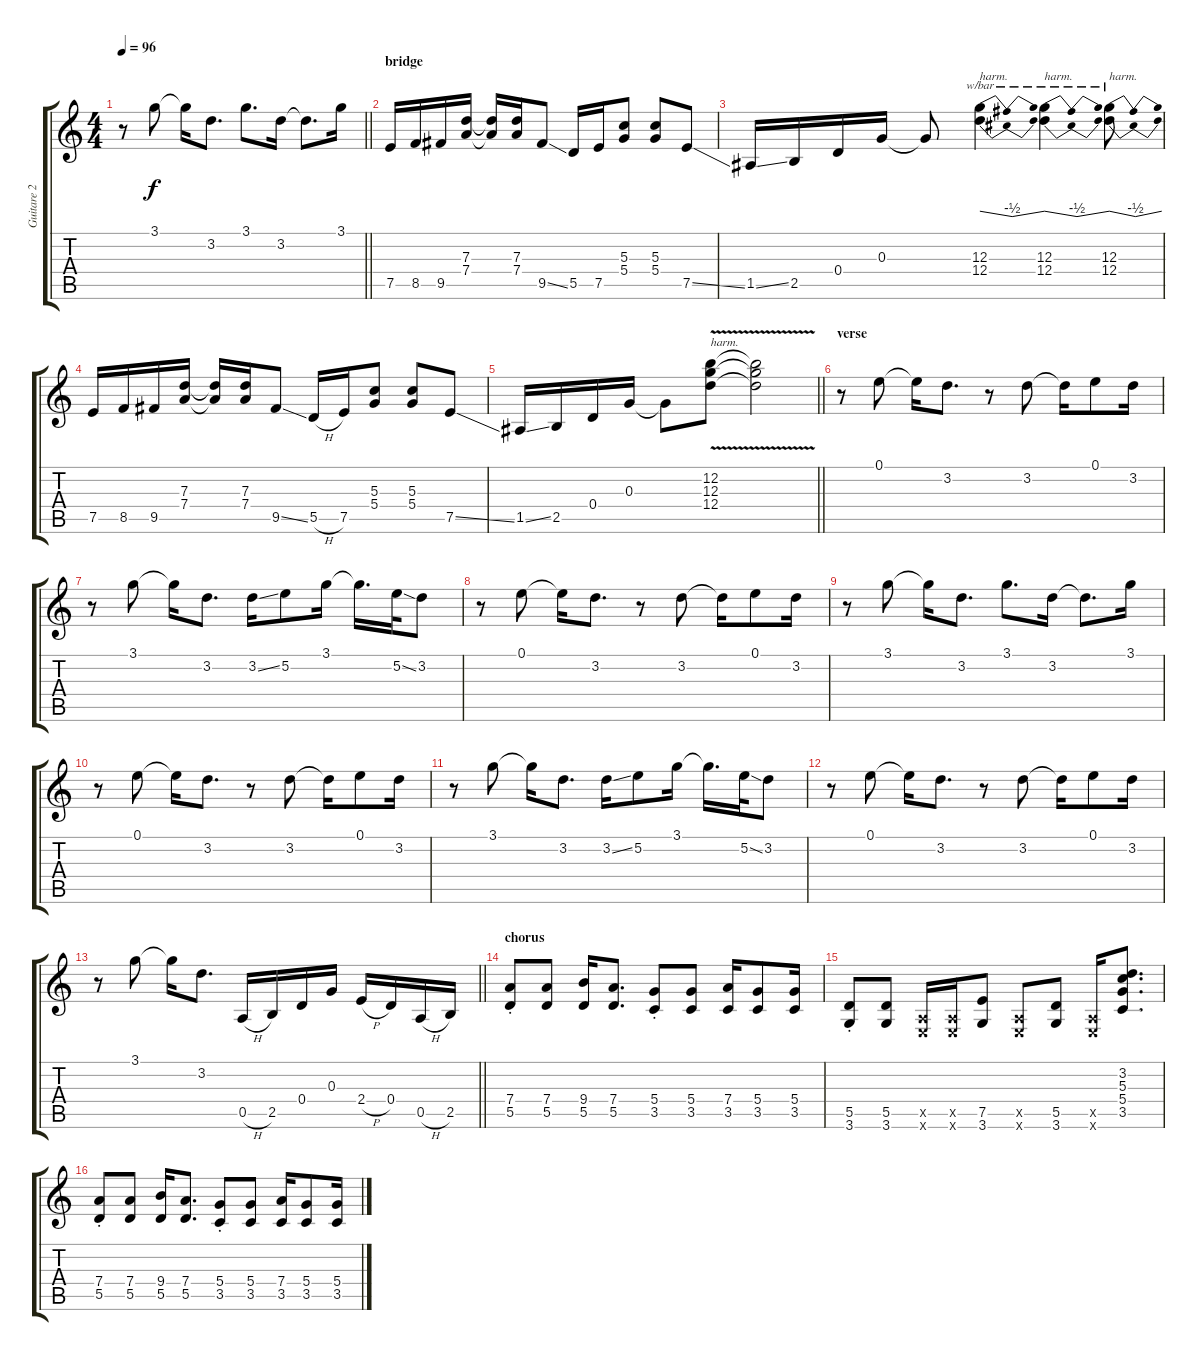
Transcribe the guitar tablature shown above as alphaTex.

\track ("Guitare 2" "Guitare 2") {instrument overdrivenguitar}
\staff {score tabs}
\tuning (E4 B3 G3 D3 A2 E2) {hide}
\ts (4 4)
\tempo 96
\clef g2
\barLineRight lightlight
\ks c
r.8{dy f} 3.1.8 3.1{t}.16 3.2.8{d} 3.1.8{d} 3.2.16 3.2{t}.8{d} 3.1.16 |
\section ("" "bridge")
7.5.16 8.5.16 9.5.16 (7.3 7.4).16 (7.3{t} 7.4{t}).16 (7.3 7.4).16 9.5{ss}.8 5.5.16 7.5.16 (5.3 5.4).8 (5.3 5.4).8 7.5{ss}.8 |
1.5{ss}.16 2.5.16 0.4.16 0.3.16 0.3{t}.8 (12.3 12.4).4{tbe (dip default 0 0 30 -2 60 0) txt "harm."} (12.3 12.4).4{tbe (dip default 0 0 30 -2 60 0) txt "harm."} (12.3 12.4).8{tbe (dip default 0 0 30 -2 60 0) txt "harm."} |
7.5.16 8.5.16 9.5.16 (7.3 7.4).16 (7.3{t} 7.4{t}).16 (7.3 7.4).16 9.5{ss}.8 5.5{h}.16 7.5.16 (5.3 5.4).8 (5.3 5.4).8 7.5{ss}.8 |
\barLineRight lightlight
1.5{ss}.16 2.5.16 0.4.16 0.3.16 0.3{t}.8 (12.2{v} 12.3{v} 12.4{v}).8{txt "harm."} (12.2{t} 12.3{t} 12.4{t}).2 |
\section ("" "verse")
r.8 0.1.8 0.1{t}.16 3.2.8{d} r.8 3.2.8 3.2{t}.16 0.1.8 3.2.16 |
r.8 3.1.8 3.1{t}.16 3.2.8{d} 3.2{ss}.16 5.2.8 3.1.16 3.1{t}.16{d} 5.2{ss}.32 3.2.8 |
r.8 0.1.8 0.1{t}.16 3.2.8{d} r.8 3.2.8 3.2{t}.16 0.1.8 3.2.16 |
r.8 3.1.8 3.1{t}.16 3.2.8{d} 3.1.8{d} 3.2.16 3.2{t}.8{d} 3.1.16 |
r.8 0.1.8 0.1{t}.16 3.2.8{d} r.8 3.2.8 3.2{t}.16 0.1.8 3.2.16 |
r.8 3.1.8 3.1{t}.16 3.2.8{d} 3.2{ss}.16 5.2.8 3.1.16 3.1{t}.16{d} 5.2{ss}.32 3.2.8 |
r.8 0.1.8 0.1{t}.16 3.2.8{d} r.8 3.2.8 3.2{t}.16 0.1.8 3.2.16 |
\barLineRight lightlight
r.8 3.1.8 3.1{t}.16 3.2.8{d} 0.5{h}.16 2.5.16 0.4.16 0.3.16 2.4{h}.16 0.4.16 0.5{h}.16 2.5.16 |
\section ("" "chorus")
(7.4{st} 5.5{st}).8 (7.4 5.5).8 (9.4 5.5).16 (7.4 5.5).8{d} (5.4{st} 3.5{st}).8 (5.4 3.5).8 (7.4 3.5).16 (5.4 3.5).8 (5.4 3.5).16 |
(5.5{st} 3.6{st}).8 (5.5 3.6).8 (0.5{x} 0.6{x}).16 (0.5{x} 0.6{x}).16 (7.5 3.6).8 (0.5{x} 0.6{x}).8 (5.5 3.6).8 (0.5{x} 0.6{x}).16 (3.2 5.3 5.4 3.5).8{d} |
(7.4{st} 5.5{st}).8 (7.4 5.5).8 (9.4 5.5).16 (7.4 5.5).8{d} (5.4{st} 3.5{st}).8 (5.4 3.5).8 (7.4 3.5).16 (5.4 3.5).8 (5.4 3.5).16
